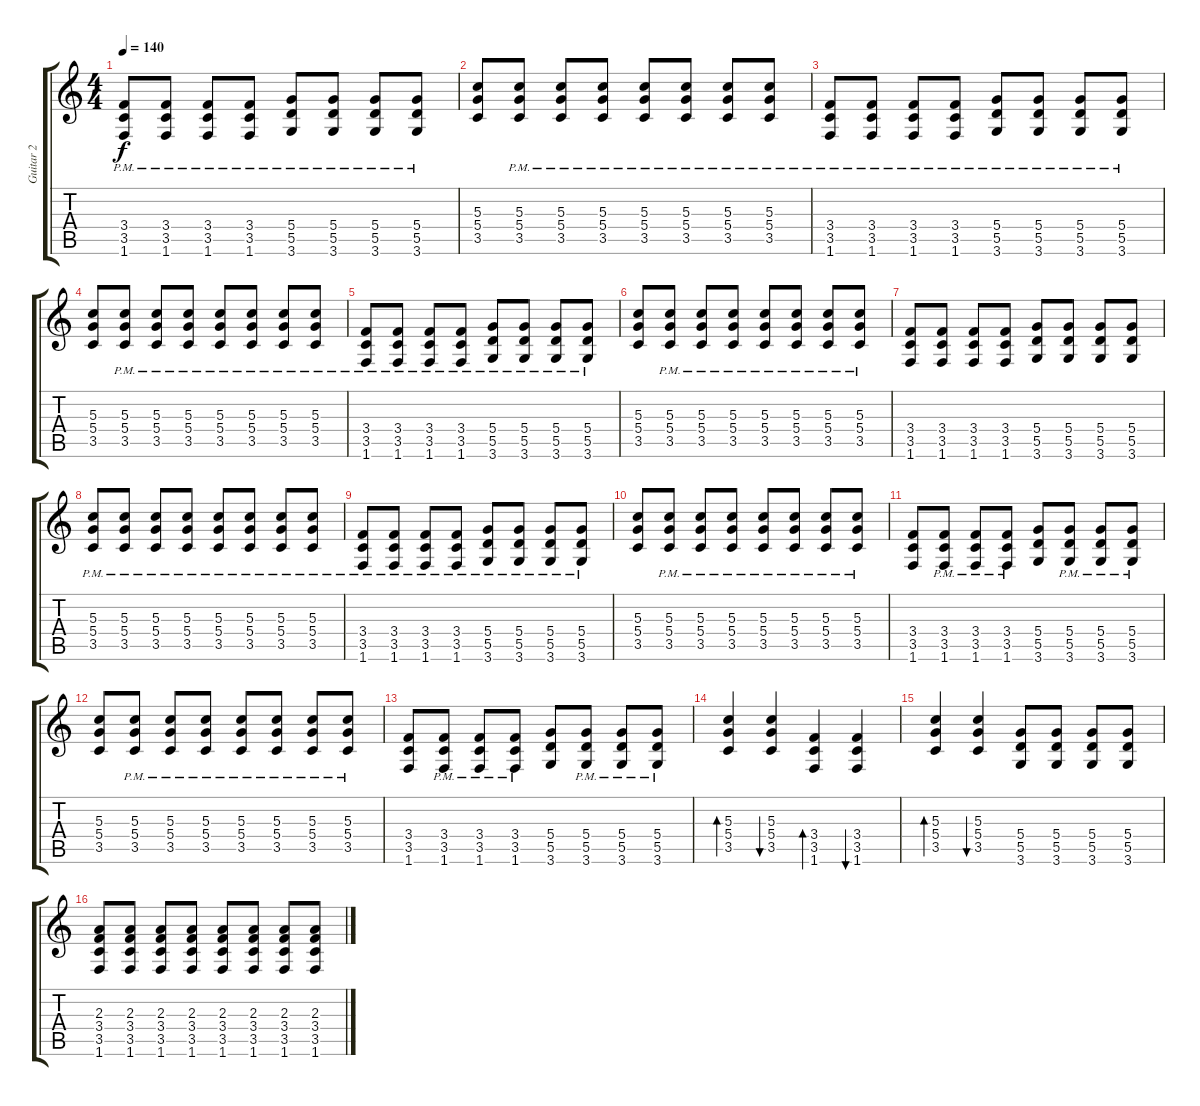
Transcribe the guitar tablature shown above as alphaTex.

\track ("Guitar 2" "Guitar 2") {instrument distortionguitar}
\staff {score tabs}
\tuning (E4 B3 G3 D3 A2 E2) {hide}
\ts (4 4)
\tempo 140
\clef g2
\ks c
(3.4{pm} 3.5{pm} 1.6{pm}).8{dy f} (3.4{pm} 3.5{pm} 1.6{pm}).8 (3.4{pm} 3.5{pm} 1.6{pm}).8 (3.4{pm} 3.5{pm} 1.6{pm}).8 (5.4{pm} 5.5{pm} 3.6{pm}).8 (5.4{pm} 5.5{pm} 3.6{pm}).8 (5.4{pm} 5.5{pm} 3.6{pm}).8 (5.4{pm} 5.5{pm} 3.6{pm}).8 |
(5.3 5.4 3.5).8 (5.3{pm} 5.4{pm} 3.5{pm}).8 (5.3{pm} 5.4{pm} 3.5{pm}).8 (5.3{pm} 5.4{pm} 3.5{pm}).8 (5.3{pm} 5.4{pm} 3.5{pm}).8 (5.3{pm} 5.4{pm} 3.5{pm}).8 (5.3{pm} 5.4{pm} 3.5{pm}).8 (5.3{pm} 5.4{pm} 3.5{pm}).8 |
(3.4{pm} 3.5{pm} 1.6{pm}).8 (3.4{pm} 3.5{pm} 1.6{pm}).8 (3.4{pm} 3.5{pm} 1.6{pm}).8 (3.4{pm} 3.5{pm} 1.6{pm}).8 (5.4{pm} 5.5{pm} 3.6{pm}).8 (5.4{pm} 5.5{pm} 3.6{pm}).8 (5.4{pm} 5.5{pm} 3.6{pm}).8 (5.4{pm} 5.5{pm} 3.6{pm}).8 |
(5.3 5.4 3.5).8 (5.3{pm} 5.4{pm} 3.5{pm}).8 (5.3{pm} 5.4{pm} 3.5{pm}).8 (5.3{pm} 5.4{pm} 3.5{pm}).8 (5.3{pm} 5.4{pm} 3.5{pm}).8 (5.3{pm} 5.4{pm} 3.5{pm}).8 (5.3{pm} 5.4{pm} 3.5{pm}).8 (5.3{pm} 5.4{pm} 3.5{pm}).8 |
(3.4{pm} 3.5{pm} 1.6{pm}).8 (3.4{pm} 3.5{pm} 1.6{pm}).8 (3.4{pm} 3.5{pm} 1.6{pm}).8 (3.4{pm} 3.5{pm} 1.6{pm}).8 (5.4{pm} 5.5{pm} 3.6{pm}).8 (5.4{pm} 5.5{pm} 3.6{pm}).8 (5.4{pm} 5.5{pm} 3.6{pm}).8 (5.4{pm} 5.5{pm} 3.6{pm}).8 |
(5.3 5.4 3.5).8 (5.3{pm} 5.4{pm} 3.5{pm}).8 (5.3{pm} 5.4{pm} 3.5{pm}).8 (5.3{pm} 5.4{pm} 3.5{pm}).8 (5.3{pm} 5.4{pm} 3.5{pm}).8 (5.3{pm} 5.4{pm} 3.5{pm}).8 (5.3{pm} 5.4{pm} 3.5{pm}).8 (5.3{pm} 5.4{pm} 3.5{pm}).8 |
(3.4 3.5 1.6).8 (3.4 3.5 1.6).8 (3.4 3.5 1.6).8 (3.4 3.5 1.6).8 (5.4 5.5 3.6).8 (5.4 5.5 3.6).8 (5.4 5.5 3.6).8 (5.4 5.5 3.6).8 |
(5.3{pm} 5.4{pm} 3.5{pm}).8 (5.3{pm} 5.4{pm} 3.5{pm}).8 (5.3{pm} 5.4{pm} 3.5{pm}).8 (5.3{pm} 5.4{pm} 3.5{pm}).8 (5.3{pm} 5.4{pm} 3.5{pm}).8 (5.3{pm} 5.4{pm} 3.5{pm}).8 (5.3{pm} 5.4{pm} 3.5{pm}).8 (5.3{pm} 5.4{pm} 3.5{pm}).8 |
(3.4{pm} 3.5{pm} 1.6{pm}).8 (3.4{pm} 3.5{pm} 1.6{pm}).8 (3.4{pm} 3.5{pm} 1.6{pm}).8 (3.4{pm} 3.5{pm} 1.6{pm}).8 (5.4{pm} 5.5{pm} 3.6{pm}).8 (5.4{pm} 5.5{pm} 3.6{pm}).8 (5.4{pm} 5.5{pm} 3.6{pm}).8 (5.4{pm} 5.5{pm} 3.6{pm}).8 |
(5.3 5.4 3.5).8 (5.3{pm} 5.4{pm} 3.5{pm}).8 (5.3{pm} 5.4{pm} 3.5{pm}).8 (5.3{pm} 5.4{pm} 3.5{pm}).8 (5.3{pm} 5.4{pm} 3.5{pm}).8 (5.3{pm} 5.4{pm} 3.5{pm}).8 (5.3{pm} 5.4{pm} 3.5{pm}).8 (5.3{pm} 5.4{pm} 3.5{pm}).8 |
(3.4 3.5 1.6).8 (3.4{pm} 3.5{pm} 1.6{pm}).8 (3.4{pm} 3.5{pm} 1.6{pm}).8 (3.4{pm} 3.5{pm} 1.6{pm}).8 (5.4 5.5 3.6).8 (5.4{pm} 5.5{pm} 3.6{pm}).8 (5.4{pm} 5.5{pm} 3.6{pm}).8 (5.4{pm} 5.5{pm} 3.6{pm}).8 |
(5.3 5.4 3.5).8 (5.3{pm} 5.4{pm} 3.5{pm}).8 (5.3{pm} 5.4{pm} 3.5{pm}).8 (5.3{pm} 5.4{pm} 3.5{pm}).8 (5.3{pm} 5.4{pm} 3.5{pm}).8 (5.3{pm} 5.4{pm} 3.5{pm}).8 (5.3{pm} 5.4{pm} 3.5{pm}).8 (5.3{pm} 5.4{pm} 3.5{pm}).8 |
(3.4 3.5 1.6).8 (3.4{pm} 3.5{pm} 1.6{pm}).8 (3.4{pm} 3.5{pm} 1.6{pm}).8 (3.4{pm} 3.5{pm} 1.6{pm}).8 (5.4 5.5 3.6).8 (5.4{pm} 5.5{pm} 3.6{pm}).8 (5.4{pm} 5.5{pm} 3.6{pm}).8 (5.4{pm} 5.5{pm} 3.6{pm}).8 |
(5.3 5.4 3.5).4{bd 120} (5.3 5.4 3.5).4{bu 120} (3.4 3.5 1.6).4{bd 120} (3.4 3.5 1.6).4{bu 120} |
(5.3 5.4 3.5).4{bd 120} (5.3 5.4 3.5).4{bu 120} (5.4 5.5 3.6).8 (5.4 5.5 3.6).8 (5.4 5.5 3.6).8 (5.4 5.5 3.6).8 |
(2.3 3.4 3.5 1.6).8 (2.3 3.4 3.5 1.6).8 (2.3 3.4 3.5 1.6).8 (2.3 3.4 3.5 1.6).8 (2.3 3.4 3.5 1.6).8 (2.3 3.4 3.5 1.6).8 (2.3 3.4 3.5 1.6).8 (2.3 3.4 3.5 1.6).8
